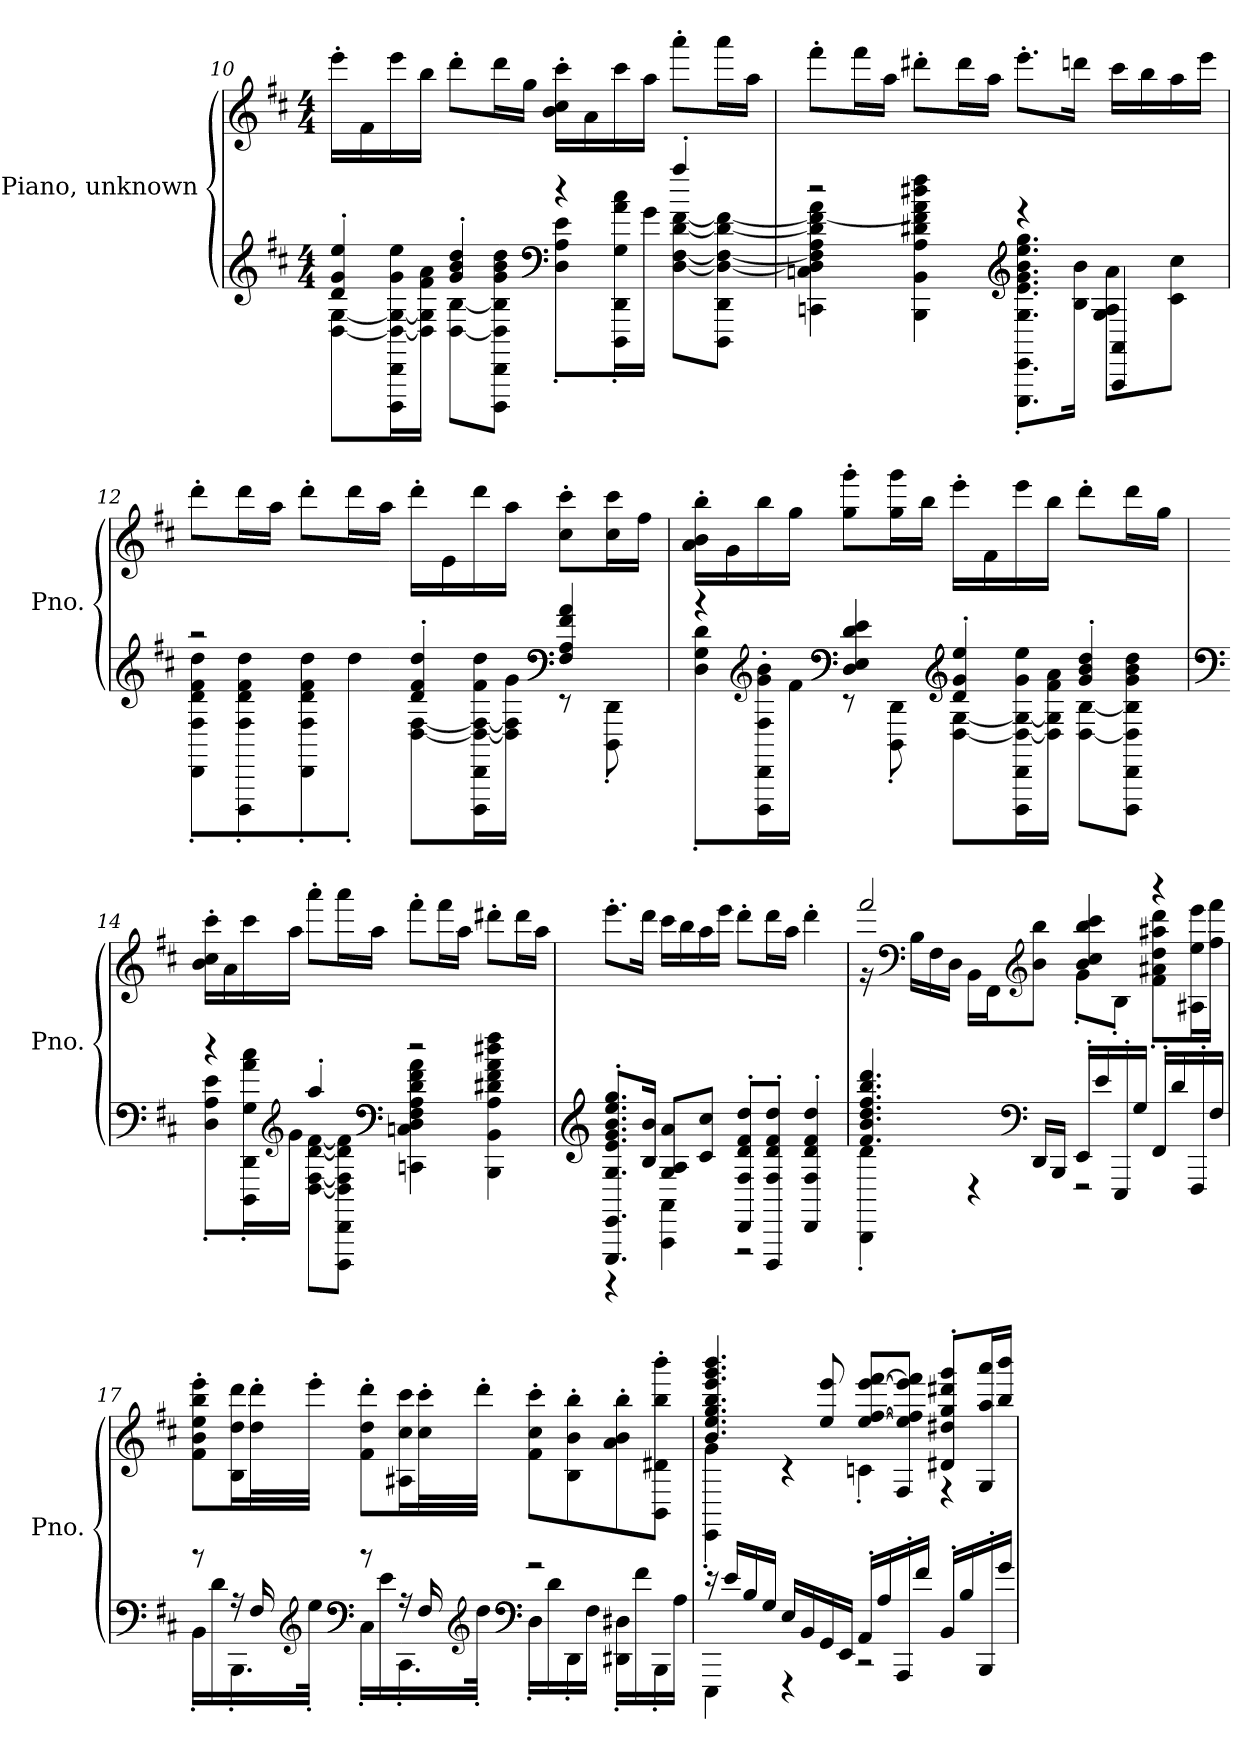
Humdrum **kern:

**kern	**kern
*part1	*part1
*staff2	*staff1
*I"Piano, unknown	*
*I'Pno.	*
*clefG2	*clefG2
*k[f#c#]	*k[f#c#]
*M4/4	*M4/4
=10	=10
*^	*
4d/' 4g/' 4ee/'	[8D\ [8G\L	16eee'\LL
.	.	16f#\
.	16DDD\ 16DD\ 16D\_ 16G\_ 16g\ 16ee\L	16eee\
.	16D\] 16G\] 16f#\ 16a\JJ	16bb\JJ
4g/' 4b/' 4dd/'	[8D\ [8B\L	8ddd'\L
.	8DDD\ 8DD\ 8D\] 8B\] 8g\ 8b\ 8dd\J	16ddd\L
.	.	16gg\JJ
*clefF4	*	*
4r	8D\' 8A\' 8e\'L	16b\' 16cc#\' 16ccc#\'LL
.	.	16a\
.	16DDD\' 16DD\' 16G\' 16a\' 16cc#\'L	16ccc#\
.	16g\JJ	16aa\JJ
4aa'/	[8D\ [8F#\ [8d\ [8f#\L	8aaa'\L
.	8DDD\ 8DD\ 8D\_ 8F#\_ 8d\_ 8f#\_J	16aaa\L
.	.	16aa\JJ
!!LO:LB:g=z
=11	=11	=11
2r	4CCn\ 4Cn\ 4D\] 4F#\] 4A\ 4d\] 4f#\_ 4a\	8fff#'\L
.	.	16fff#\L
.	.	16aa\JJ
.	4BBB\ 4BB\ 4A\ 4d#X\ 4f#\] 4a\ 4dd#X\ 4ff#\	8ddd#X'\L
.	.	16ddd#\L
.	.	16aa\JJ
*clefG2	*	*
4r	8.EEE\' 8.EE\' 8.G\' 8.e\' 8.g\' 8.b\' 8.ee\' 8.gg\'L	8.eee'\L
.	16B\ 16b\Jk	16dddn\Jk
4AAA/ 4AA/	8G\ 8A\ 8a\L	16ccc#\LL
.	.	16bb\
.	8c#\ 8cc#\J	16aa\
.	.	16eee\JJ
=12	=12	=12
2r	8DD\' 8F#\' 8d\' 8f#\' 8dd\'L	8ddd'\L
.	8DDD\' 8F#\' 8d\' 8f#\' 8dd\'	16ddd\L
.	.	16aa\JJ
.	8DD\' 8F#\' 8d\' 8f#\' 8dd\'	8ddd'\L
.	8dd'\J	16ddd\L
.	.	16aa\JJ
4d/' 4f#/' 4dd/'	[8D\ [8F#\L	16ddd'\LL
.	.	16e\
.	16DDD\ 16DD\ 16D\_ 16F#\_ 16f#\ 16dd\L	16ddd\
.	16D\] 16F#\] 16g\JJ	16aa\JJ
*clefF4	*	*
4F#/ 4A/ 4f#/ 4a/	8r	8cc#\' 8ccc#\'L
.	8DDD\' 8DD\'	16cc#\ 16ccc#\L
.	.	16ff#\JJ
!!LO:PB:g=z
=13	=13	=13
4r	8D\' 8G\' 8d\'L	16a\' 16b\' 16bb\'LL
.	.	16g\
*clefG2	*	*
.	16DDD\' 16DD\' 16F#\' 16g\' 16b\'L	16bb\
.	16f#\JJ	16gg\JJ
*clefF4	*	*
4D/ 4E/ 4d/ 4e/	8r	8gg\' 8ggg\'L
.	8DDD\' 8DD\'	16gg\ 16ggg\L
.	.	16bb\JJ
*clefG2	*	*
4d/' 4g/' 4ee/'	[8D\ [8G\L	16eee'\LL
.	.	16f#\
.	16DDD\ 16DD\ 16D\_ 16G\_ 16g\ 16ee\L	16eee\
.	16D\] 16G\] 16f#\ 16a\JJ	16bb\JJ
4g/' 4b/' 4dd/'	[8D\ [8B\L	8ddd'\L
.	8DDD\ 8DD\ 8D\] 8B\] 8g\ 8b\ 8dd\J	16ddd\L
.	.	16gg\JJ
=14	=14	=14
*clefF4	*	*
4r	8D\' 8A\' 8e\'L	16b\' 16cc#\' 16ccc#\'LL
.	.	16a\
.	16DDD\' 16DD\' 16G\' 16a\' 16cc#\'L	16ccc#\
*clefG2	*	*
.	16g\JJ	16aa\JJ
4aa'/	[8D\ [8F#\ [8d\ [8f#\L	8aaa'\L
.	8DDD\ 8DD\ 8D\] 8F#\] 8d\] 8f#\]J	16aaa\L
.	.	16aa\JJ
*clefF4	*	*
2r	4CCn\ 4Cn\ 4D\ 4F#\ 4A\ 4d\ 4f#\ 4a\	8fff#'\L
.	.	16fff#\L
.	.	16aa\JJ
.	4BBB\ 4BB\ 4A\ 4d#X\ 4f#\ 4a\ 4dd#X\ 4ff#\	8ddd#X'\L
.	.	16ddd#\L
.	.	16aa\JJ
!!LO:LB:g=z
=15	=15	=15
*clefG2	*	*
8.EEE/' 8.EE/' 8.G/' 8.e/' 8.g/' 8.b/' 8.ee/' 8.gg/'L	4r	8.eee'\L
16B/ 16b/Jk	.	16ddd\Jk
8G/ 8A/ 8a/L	4AAA\ 4AA\	16ccc#\LL
.	.	16bb\
8c#/ 8cc#/J	.	16aa\
.	.	16eee\JJ
8DD/' 8F#/' 8d/' 8f#/' 8dd/'L	2r	8ddd'\L
8DDD/' 8F#/' 8d/' 8f#/' 8dd/'J	.	16ddd\L
.	.	16aa\JJ
4DD/' 4F#/' 4d/' 4f#/' 4dd/'	.	4ddd'\
=16	=16	=16
*	*	*^
4.f#/ 4.b/ 4.dd/ 4.ff#/ 4.bb/ 4.ddd/	4BBB\' 4d\'	2fff#/	16r
*	*	*clefF4	*
.	.	.	16B\LL
.	.	.	16F#\
.	.	.	16D\JJ
.	4r	.	16BB\LL
.	.	.	16FF#\J
*clefF4	*	*clefG2	*
16DD/LL	.	.	8b\ 8bb\J
16BBB/JJ	.	.	.
16EE'/LL	2r	4b/ 4cc#/ 4bb/ 4ccc#/	8g'\L
16e/	.	.	.
16EEE'/	.	.	8B'\J
16G/JJ	.	.	.
16FF#'/LL	.	4r	8f#\' 8a#X\' 8dd\' 8aa#X\' 8ddd\'L
16d/	.	.	.
16FFF#'/	.	.	16A#X\ 16ee\ 16eee\L
16F#/JJ	.	.	16ff#\ 16fff#\JJ
*	*	*v	*v
!!LO:LB:g=z
=17	=17	=17
8r	16BB'\LL	8f#\' 8b\' 8ee\' 8bb\' 8eee\'L
.	16d\	.
16r	16.BBB'\	16B\ 16dd\ 16ddd\L
16F#/	.	32dd\' 32ddd\'L
*clefG2	*	*
.	32ee'\JJk	32eee'\JJJ
*clefF4	*	*
8r	16C#'\LL	8f#\' 8dd\' 8ddd\'L
.	16e\	.
16r	16.CC#'\	16A#X\ 16cc#\ 16ccc#\L
16F#/	.	32cc#\' 32ccc#\'L
*clefG2	*	*
.	32dd'\JJk	32ddd'\JJJ
*clefF4	*	*
2r	16D'\LL	8f#\' 8cc#\' 8ccc#\'L
.	16d\	.
.	16DD'\	8B\' 8b\' 8bb\'
.	16F#\JJ	.
.	16DD#X\' 16D#X\'LL	8a\' 8b\' 8bb\'
.	16f#\	.
.	16BBB'\	8BB\' 8d#X\' 8bb\' 8bbb\'J
.	16A\JJ	.
=18	=18	=18
*	*	*^
16r	4EEE\	4.b/ 4.ee/ 4.gg/ 4.bb/ 4.eee/ 4.ggg/ 4.bbb/	4EE\' 4g\'
16e/LL	.	.	.
16B/	.	.	.
16G/JJ	.	.	.
16E/LL	4r	.	4r
16BB/	.	.	.
16GG/	.	8ee/ 8eee/	.
16EE/JJ	.	.	.
16AA'/LL	2r	[8ee/ [8ff#/ [8eee/ [8fff#/L	4cn'\
16A/	.	.	.
16AAA'/	.	8F#/ 8ee/] 8ff#/] 8eee/] 8fff#/]J	.
16f#/JJ	.	.	.
16BB'/LL	.	8d#X/' 8dd#X/' 8gg/' 8ddd#X/' 8ggg/'L	4r
16B/	.	.	.
16BBB'/	.	16G/ 16aa/ 16aaa/L	.
16g/JJ	.	16bb/ 16bbb/JJ	.
*v	*v	*	*
*	*v	*v
=	=
*-	*-
